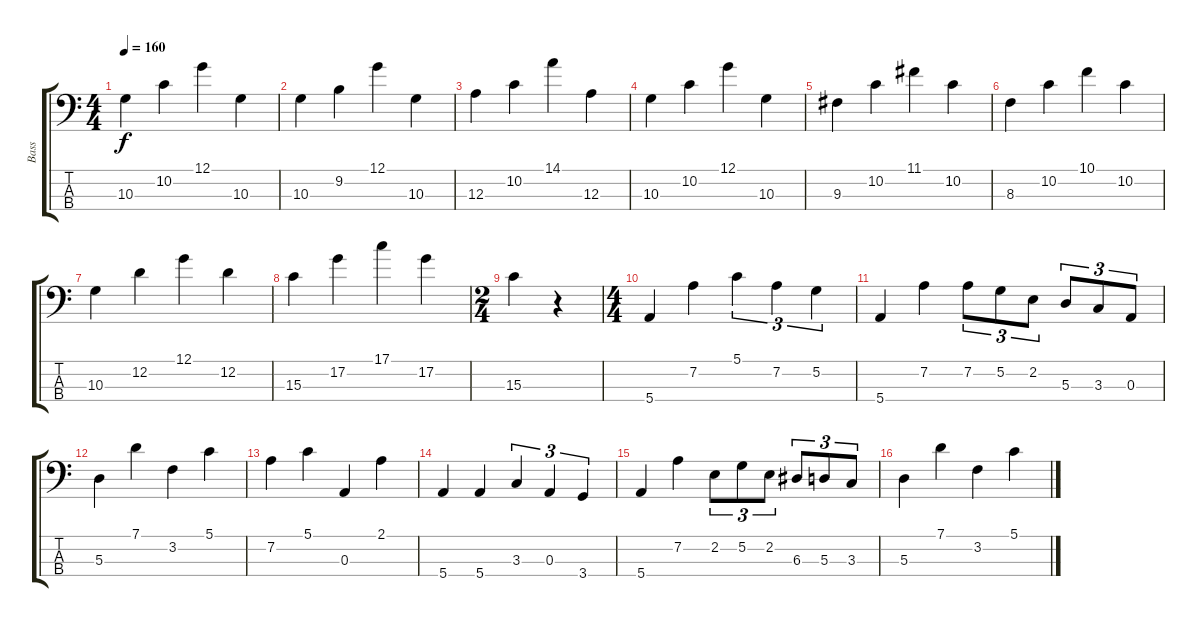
\track ("Bass" "Bass") {instrument electricbasspick}
\staff {score tabs}
\tuning (G2 D2 A1 E1) {hide}
\ts (4 4)
\tempo 160
\clef f4
\ks c
10.3.4{dy f} 10.2.4 12.1.4 10.3.4 |
10.3.4 9.2.4 12.1.4 10.3.4 |
12.3.4 10.2.4 14.1.4 12.3.4 |
10.3.4 10.2.4 12.1.4 10.3.4 |
9.3.4 10.2.4 11.1.4 10.2.4 |
8.3.4 10.2.4 10.1.4 10.2.4 |
10.3.4 12.2.4 12.1.4 12.2.4 |
15.3.4 17.2.4 17.1.4 17.2.4 |
\ts (2 4)
15.3.4 r.4 |
\ts (4 4)
5.4.4 7.2.4 5.1.4{tu (3 2)} 7.2.4{tu (3 2)} 5.2.4{tu (3 2)} |
5.4.4 7.2.4 7.2.8{tu (3 2)} 5.2.8{tu (3 2)} 2.2.8{tu (3 2)} 5.3.8{tu (3 2)} 3.3.8{tu (3 2)} 0.3.8{tu (3 2)} |
5.3.4 7.1.4 3.2.4 5.1.4 |
7.2.4 5.1.4 0.3.4 2.1.4 |
5.4.4 5.4.4 3.3.4{tu (3 2)} 0.3.4{tu (3 2)} 3.4.4{tu (3 2)} |
5.4.4 7.2.4 2.2.8{tu (3 2)} 5.2.8{tu (3 2)} 2.2.8{tu (3 2)} 6.3.8{tu (3 2)} 5.3.8{tu (3 2)} 3.3.8{tu (3 2)} |
5.3.4 7.1.4 3.2.4 5.1.4
